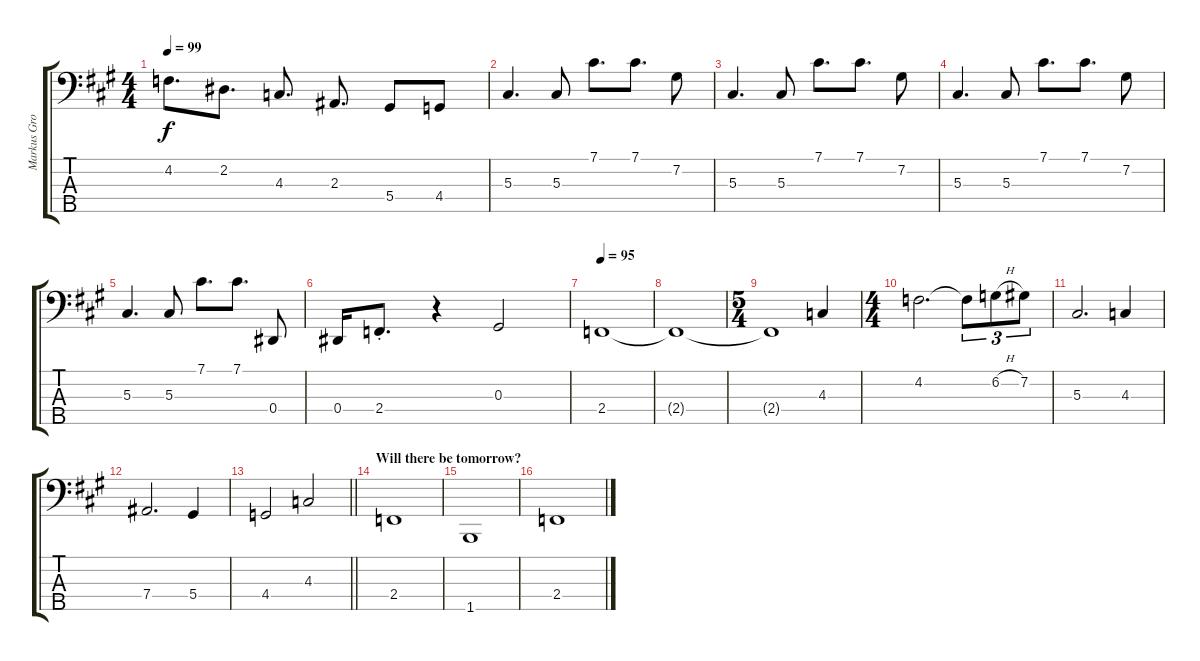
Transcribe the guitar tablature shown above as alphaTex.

\track ("Markus Grosskopf" "Markus Gro") {instrument electricbassfinger}
\staff {score tabs}
\tuning (Gb2 Db2 Ab1 Eb1 Bb0) {hide}
\ts (4 4)
\tempo 99
\clef f4
\ks f#minor
4.2.8{d dy f} 2.2.8{d} 4.3.8{d} 2.3.8{d} 5.4.8 4.4.8 |
5.3.4{d} 5.3.8 7.1.8{d} 7.1.8{d} 7.2.8 |
5.3.4{d} 5.3.8 7.1.8{d} 7.1.8{d} 7.2.8 |
5.3.4{d} 5.3.8 7.1.8{d} 7.1.8{d} 7.2.8 |
5.3.4{d} 5.3.8 7.1.8{d} 7.1.8{d} 0.4.8 |
0.4.16 2.4{st}.8{d} r.4 0.3.2 |
\tempo 95
2.4.1 |
2.4{t}.1 |
\ts (5 4)
2.4{t}.1 4.3.4 |
\ts (4 4)
4.2.2{d} 4.2{t}.8{tu (3 2)} 6.2{h}.8{tu (3 2)} 7.2.8{tu (3 2)} |
5.3.2{d} 4.3.4 |
7.4.2{d} 5.4.4 |
\barLineRight lightlight
4.4.2 4.3.2 |
\section ("" "Will there be tomorrow?")
2.4.1 |
1.5.1 |
2.4.1
